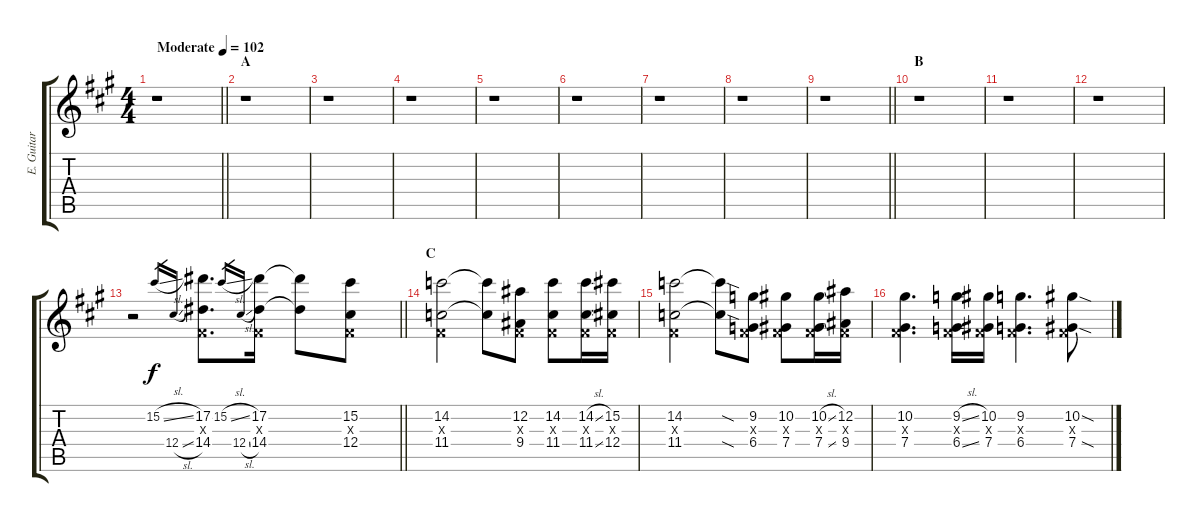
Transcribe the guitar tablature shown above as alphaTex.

\track ("E. Guitar I" "E. Guitar ") {instrument distortionguitar}
\staff {score tabs}
\tuning (Eb4 Bb3 Gb3 Db3 Ab2 Eb2) {hide}
\ts (4 4)
\tempo (102 "Moderate")
\clef g2
\barLineRight lightlight
\ks a
r.1{dy f instrument distortionguitar} |
\section ("" "A")
r.1 |
r.1 |
r.1 |
r.1 |
r.1 |
r.1 |
r.1 |
\barLineRight lightlight
r.1 |
\section ("" "B")
r.1 |
r.1 |
r.1 |
\barLineRight lightlight
r.2 15.2{sl}.16{gr} 12.4{sl}.16{gr} (17.2 0.3{x} 14.4).8{d} 15.2{sl}.16{gr} 12.4{sl}.16{gr} (17.2 0.3{x} 14.4).16 (17.2{t} 14.4{t}).8 (15.2 0.3{x} 12.4).8 |
\section ("" "C")
(14.2 0.3{x} 11.4).2 (14.2{t} 11.4{t}).8 (12.2 0.3{x} 9.4).8 (14.2 0.3{x} 11.4).8 (14.2{sl} 0.3{x} 11.4{sl}).16 (15.2 0.3{x} 12.4).16 |
(14.2 0.3{x} 11.4).2 (14.2{sod t} 11.4{sod t}).8 (9.2 0.3{x} 6.4).8 (10.2 0.3{x} 7.4).8 (10.2{sl} 0.3{x} 7.4{sl}).16 (12.2 0.3{x} 9.4).16 |
(10.2 0.3{x} 7.4).4{d} (9.2{sl} 0.3{x} 6.4{sl}).16 (10.2 0.3{x} 7.4).16 (9.2 0.3{x} 6.4).4{d} (10.2{sod} 0.3{x} 7.4{sod}).8
